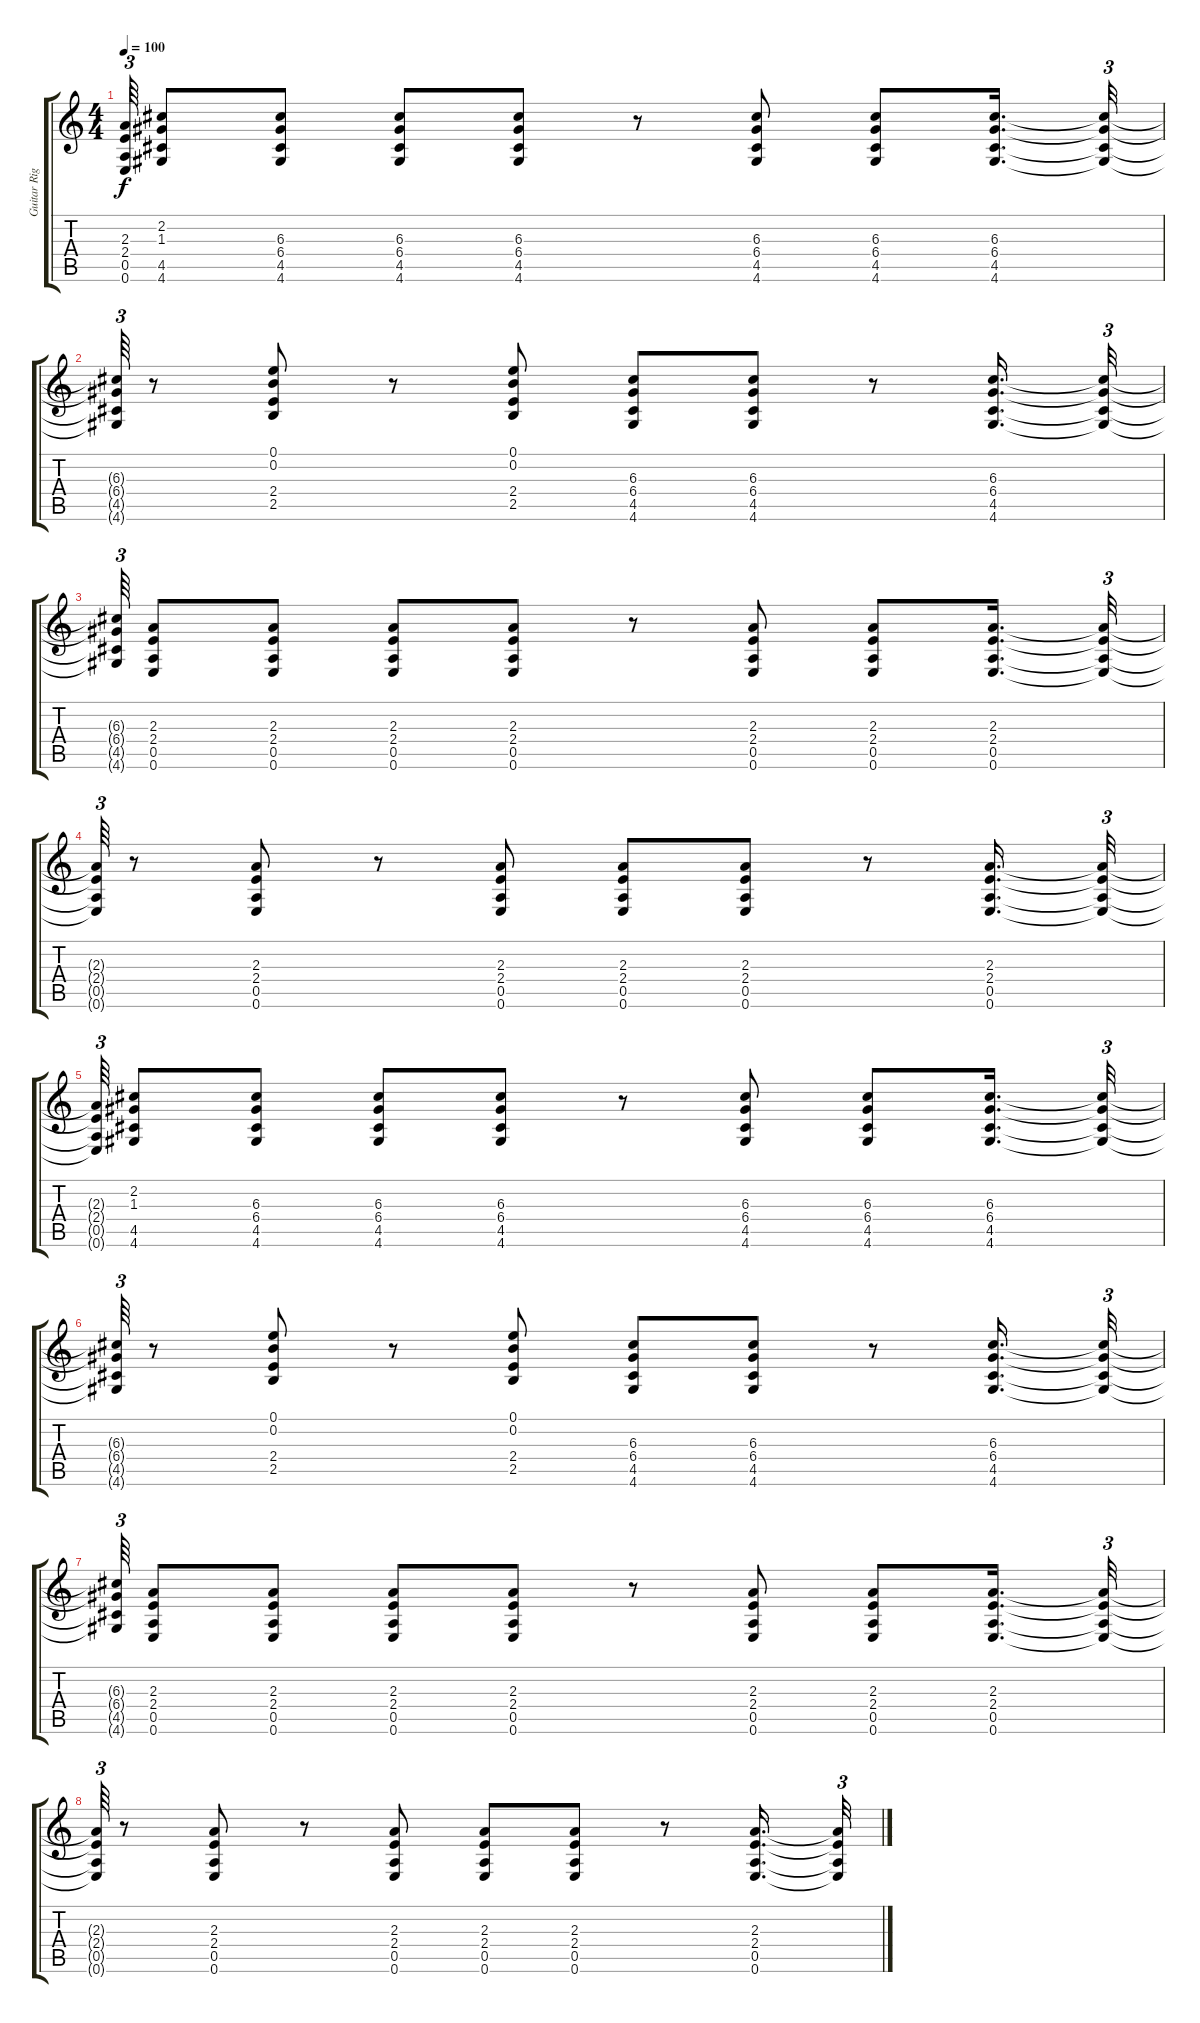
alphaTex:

\track ("Guitar Right" "Guitar Rig") {instrument distortionguitar}
\staff {score tabs}
\tuning (E4 B3 G3 D3 A2 E2) {hide}
\ts (4 4)
\tempo 100
\clef g2
\ks c
(2.3{t} 2.4{t} 0.5{t} 0.6{t}).64{tu (3 2) dy f} (2.2 1.3 4.5 4.6).8 (6.3 6.4 4.5 4.6).8 (6.3 6.4 4.5 4.6).8 (6.3 6.4 4.5 4.6).8 r.8 (6.3 6.4 4.5 4.6).8 (6.3 6.4 4.5 4.6).8 (6.3 6.4 4.5 4.6).16{d} (6.3{t} 6.4{t} 4.5{t} 4.6{t}).32{tu (3 2)} |
(6.3{t} 6.4{t} 4.5{t} 4.6{t}).64{tu (3 2)} r.8 (0.1 0.2 2.4 2.5).8 r.8 (0.1 0.2 2.4 2.5).8 (6.3 6.4 4.5 4.6).8 (6.3 6.4 4.5 4.6).8 r.8 (6.3 6.4 4.5 4.6).16{d} (6.3{t} 6.4{t} 4.5{t} 4.6{t}).32{tu (3 2)} |
(6.3{t} 6.4{t} 4.5{t} 4.6{t}).64{tu (3 2)} (2.3 2.4 0.5 0.6).8 (2.3 2.4 0.5 0.6).8 (2.3 2.4 0.5 0.6).8 (2.3 2.4 0.5 0.6).8 r.8 (2.3 2.4 0.5 0.6).8 (2.3 2.4 0.5 0.6).8 (2.3 2.4 0.5 0.6).16{d} (2.3{t} 2.4{t} 0.5{t} 0.6{t}).32{tu (3 2)} |
(2.3{t} 2.4{t} 0.5{t} 0.6{t}).64{tu (3 2)} r.8 (2.3 2.4 0.5 0.6).8 r.8 (2.3 2.4 0.5 0.6).8 (2.3 2.4 0.5 0.6).8 (2.3 2.4 0.5 0.6).8 r.8 (2.3 2.4 0.5 0.6).16{d} (2.3{t} 2.4{t} 0.5{t} 0.6{t}).32{tu (3 2)} |
(2.3{t} 2.4{t} 0.5{t} 0.6{t}).64{tu (3 2)} (2.2 1.3 4.5 4.6).8 (6.3 6.4 4.5 4.6).8 (6.3 6.4 4.5 4.6).8 (6.3 6.4 4.5 4.6).8 r.8 (6.3 6.4 4.5 4.6).8 (6.3 6.4 4.5 4.6).8 (6.3 6.4 4.5 4.6).16{d} (6.3{t} 6.4{t} 4.5{t} 4.6{t}).32{tu (3 2)} |
(6.3{t} 6.4{t} 4.5{t} 4.6{t}).64{tu (3 2)} r.8 (0.1 0.2 2.4 2.5).8 r.8 (0.1 0.2 2.4 2.5).8 (6.3 6.4 4.5 4.6).8 (6.3 6.4 4.5 4.6).8 r.8 (6.3 6.4 4.5 4.6).16{d} (6.3{t} 6.4{t} 4.5{t} 4.6{t}).32{tu (3 2)} |
(6.3{t} 6.4{t} 4.5{t} 4.6{t}).64{tu (3 2)} (2.3 2.4 0.5 0.6).8 (2.3 2.4 0.5 0.6).8 (2.3 2.4 0.5 0.6).8 (2.3 2.4 0.5 0.6).8 r.8 (2.3 2.4 0.5 0.6).8 (2.3 2.4 0.5 0.6).8 (2.3 2.4 0.5 0.6).16{d} (2.3{t} 2.4{t} 0.5{t} 0.6{t}).32{tu (3 2)} |
(2.3{t} 2.4{t} 0.5{t} 0.6{t}).64{tu (3 2)} r.8 (2.3 2.4 0.5 0.6).8 r.8 (2.3 2.4 0.5 0.6).8 (2.3 2.4 0.5 0.6).8 (2.3 2.4 0.5 0.6).8 r.8 (2.3 2.4 0.5 0.6).16{d} (2.3{t} 2.4{t} 0.5{t} 0.6{t}).32{tu (3 2)}
